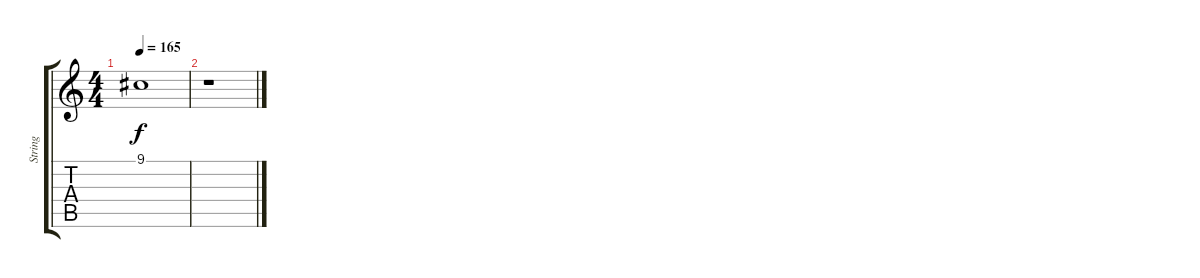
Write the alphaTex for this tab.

\track ("String" "String") {instrument stringensemble1}
\staff {score tabs}
\tuning (E4 B3 G3 D3 A2 E2) {hide}
\ts (4 4)
\tempo 165
\clef g2
\ks c
9.1{t}.1{dy f} |
r.1
